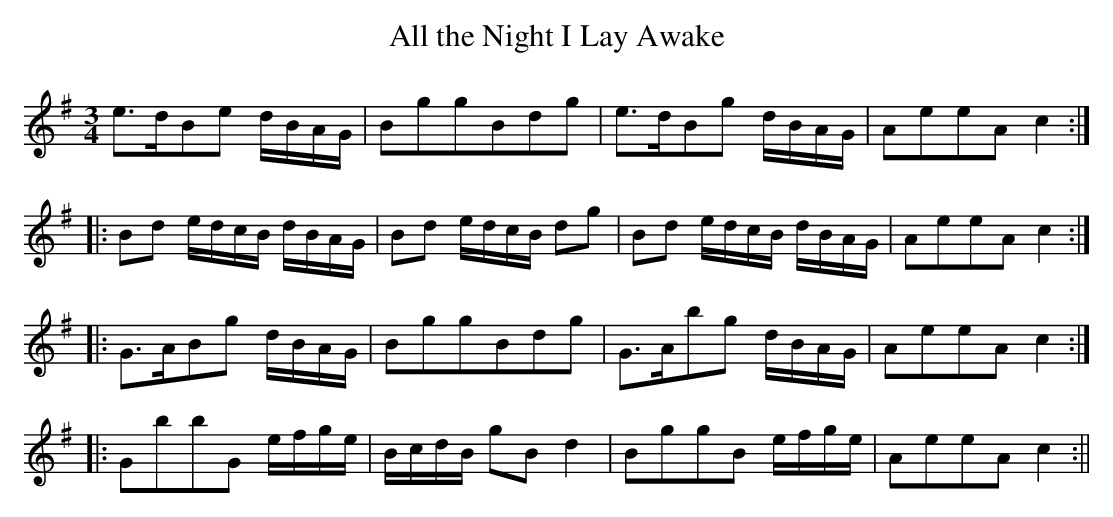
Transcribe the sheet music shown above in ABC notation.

X:1
T:All the Night I Lay Awake
M:3/4
L:1/8
K:Ador
e>dBe d/B/A/G/|BggBdg|e>dBg d/B/A/G/|AeeA c2:|
|:Bd e/d/c/B/ d/B/A/G/|Bd e/d/c/B/ dg|Bd e/d/c/B/ d/B/A/G/|AeeA c2:|
|:G>ABg d/B/A/G/|BggBdg|G>Abg d/B/A/G/|AeeA c2:|
|:GbbG e/f/g/e/|B/c/d/B/ gB d2|BggB e/f/g/e/|AeeA c2:||
